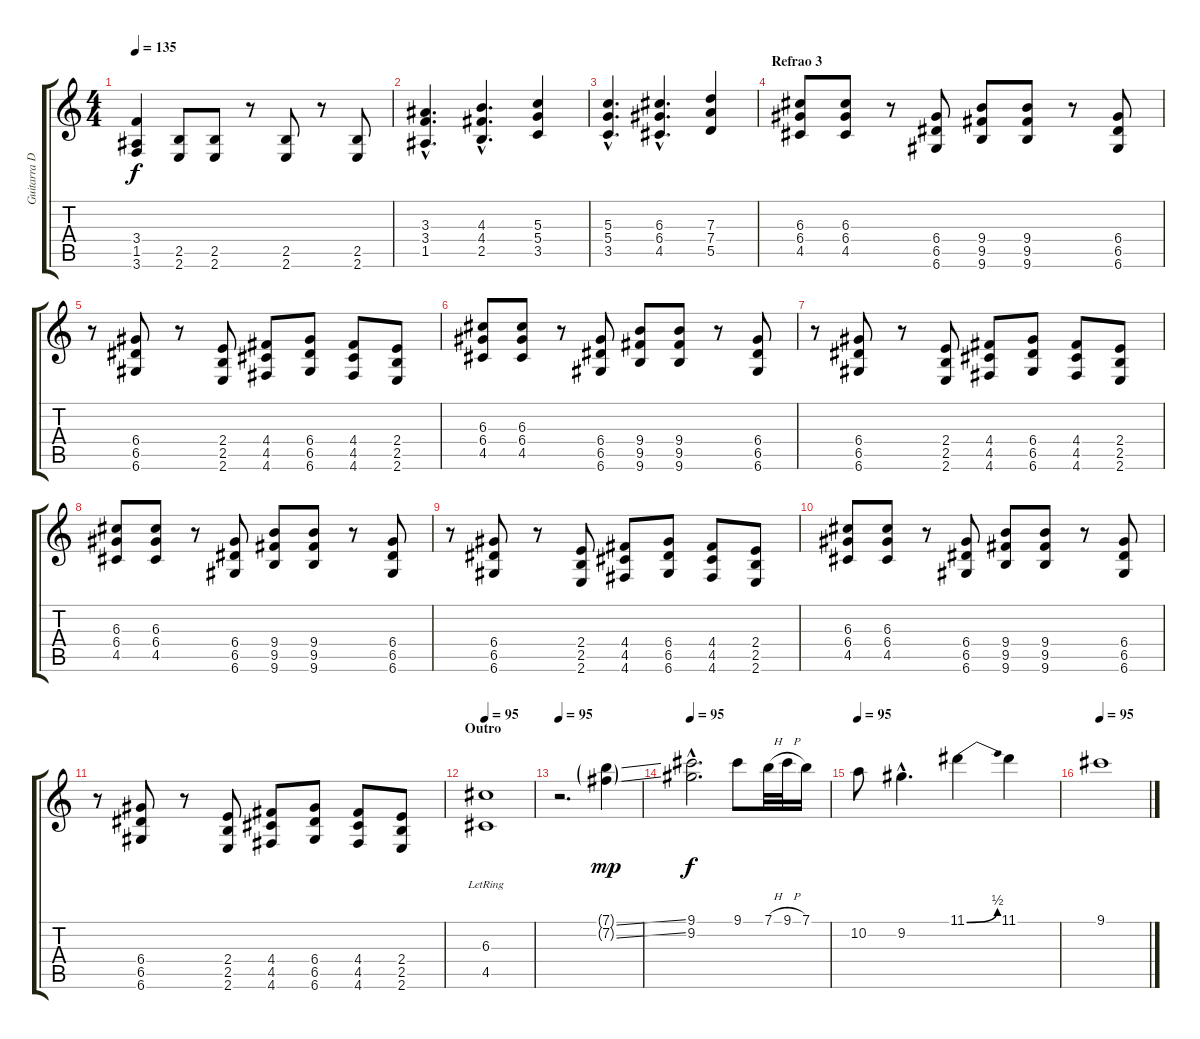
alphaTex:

\track ("Guitarra Dist." "Guitarra D") {instrument distortionguitar}
\staff {score tabs}
\tuning (E4 B3 G3 D3 A2 D2) {hide}
\ts (4 4)
\tempo 135
\clef g2
\ks c
(3.4 1.5 3.6).4{dy f} (2.5 2.6).8 (2.5 2.6).8 r.8 (2.5 2.6).8 r.8 (2.5 2.6).8 |
(3.3{hac} 3.4{hac} 1.5{hac}).4{d} (4.3{hac} 4.4{hac} 2.5{hac}).4{d} (5.3 5.4 3.5).4 |
(5.3{hac} 5.4{hac} 3.5{hac}).4{d} (6.3{hac} 6.4{hac} 4.5{hac}).4{d} (7.3 7.4 5.5).4 |
\section ("" "Refrao 3")
(6.3 6.4 4.5).8 (6.3 6.4 4.5).8 r.8 (6.4 6.5 6.6).8 (9.4 9.5 9.6).8 (9.4 9.5 9.6).8 r.8 (6.4 6.5 6.6).8 |
r.8 (6.4 6.5 6.6).8 r.8 (2.4 2.5 2.6).8 (4.4 4.5 4.6).8 (6.4 6.5 6.6).8 (4.4 4.5 4.6).8 (2.4 2.5 2.6).8 |
(6.3 6.4 4.5).8 (6.3 6.4 4.5).8 r.8 (6.4 6.5 6.6).8 (9.4 9.5 9.6).8 (9.4 9.5 9.6).8 r.8 (6.4 6.5 6.6).8 |
r.8 (6.4 6.5 6.6).8 r.8 (2.4 2.5 2.6).8 (4.4 4.5 4.6).8 (6.4 6.5 6.6).8 (4.4 4.5 4.6).8 (2.4 2.5 2.6).8 |
(6.3 6.4 4.5).8 (6.3 6.4 4.5).8 r.8 (6.4 6.5 6.6).8 (9.4 9.5 9.6).8 (9.4 9.5 9.6).8 r.8 (6.4 6.5 6.6).8 |
r.8 (6.4 6.5 6.6).8 r.8 (2.4 2.5 2.6).8 (4.4 4.5 4.6).8 (6.4 6.5 6.6).8 (4.4 4.5 4.6).8 (2.4 2.5 2.6).8 |
(6.3 6.4 4.5).8 (6.3 6.4 4.5).8 r.8 (6.4 6.5 6.6).8 (9.4 9.5 9.6).8 (9.4 9.5 9.6).8 r.8 (6.4 6.5 6.6).8 |
r.8 (6.4 6.5 6.6).8 r.8 (2.4 2.5 2.6).8 (4.4 4.5 4.6).8 (6.4 6.5 6.6).8 (4.4 4.5 4.6).8 (2.4 2.5 2.6).8 |
\section ("" "Outro")
\tempo 95
(6.3{lr} 4.5{lr}).1 |
\tempo 95
r.2{d} (7.1{ss g} 7.2{ss g}).4{dy mp} |
\tempo 95
(9.1{hac} 9.2{hac}).2{d dy f} 9.1.8 7.1{h}.32 9.1{h}.32 7.1.16 |
\tempo 95
10.2.8 9.2{hac}.4{d} 11.1{be (bend 0 0 60 2)}.4 11.1.4 |
\tempo 95
9.1.1
